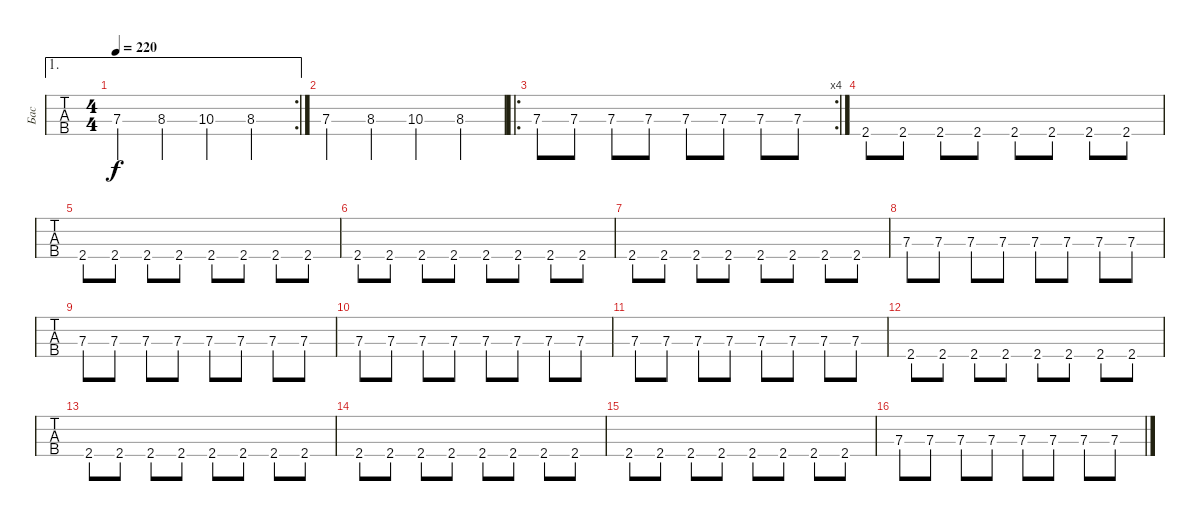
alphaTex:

\track ("Бас" "Бас") {instrument electricbassfinger}
\staff {tabs}
\tuning (G2 D2 A1 E1) {hide}
\ae 1
\rc 2
\ts (4 4)
\tempo 220
\clef f4
\ks c
7.3.4{dy f} 8.3.4 10.3.4 8.3.4 |
7.3.4 8.3.4 10.3.4 8.3.4 |
\ro
\rc 4
7.3.8 7.3.8 7.3.8 7.3.8 7.3.8 7.3.8 7.3.8 7.3.8 |
2.4.8 2.4.8 2.4.8 2.4.8 2.4.8 2.4.8 2.4.8 2.4.8 |
2.4.8 2.4.8 2.4.8 2.4.8 2.4.8 2.4.8 2.4.8 2.4.8 |
2.4.8 2.4.8 2.4.8 2.4.8 2.4.8 2.4.8 2.4.8 2.4.8 |
2.4.8 2.4.8 2.4.8 2.4.8 2.4.8 2.4.8 2.4.8 2.4.8 |
7.3.8 7.3.8 7.3.8 7.3.8 7.3.8 7.3.8 7.3.8 7.3.8 |
7.3.8 7.3.8 7.3.8 7.3.8 7.3.8 7.3.8 7.3.8 7.3.8 |
7.3.8 7.3.8 7.3.8 7.3.8 7.3.8 7.3.8 7.3.8 7.3.8 |
7.3.8 7.3.8 7.3.8 7.3.8 7.3.8 7.3.8 7.3.8 7.3.8 |
2.4.8 2.4.8 2.4.8 2.4.8 2.4.8 2.4.8 2.4.8 2.4.8 |
2.4.8 2.4.8 2.4.8 2.4.8 2.4.8 2.4.8 2.4.8 2.4.8 |
2.4.8 2.4.8 2.4.8 2.4.8 2.4.8 2.4.8 2.4.8 2.4.8 |
2.4.8 2.4.8 2.4.8 2.4.8 2.4.8 2.4.8 2.4.8 2.4.8 |
7.3.8 7.3.8 7.3.8 7.3.8 7.3.8 7.3.8 7.3.8 7.3.8
